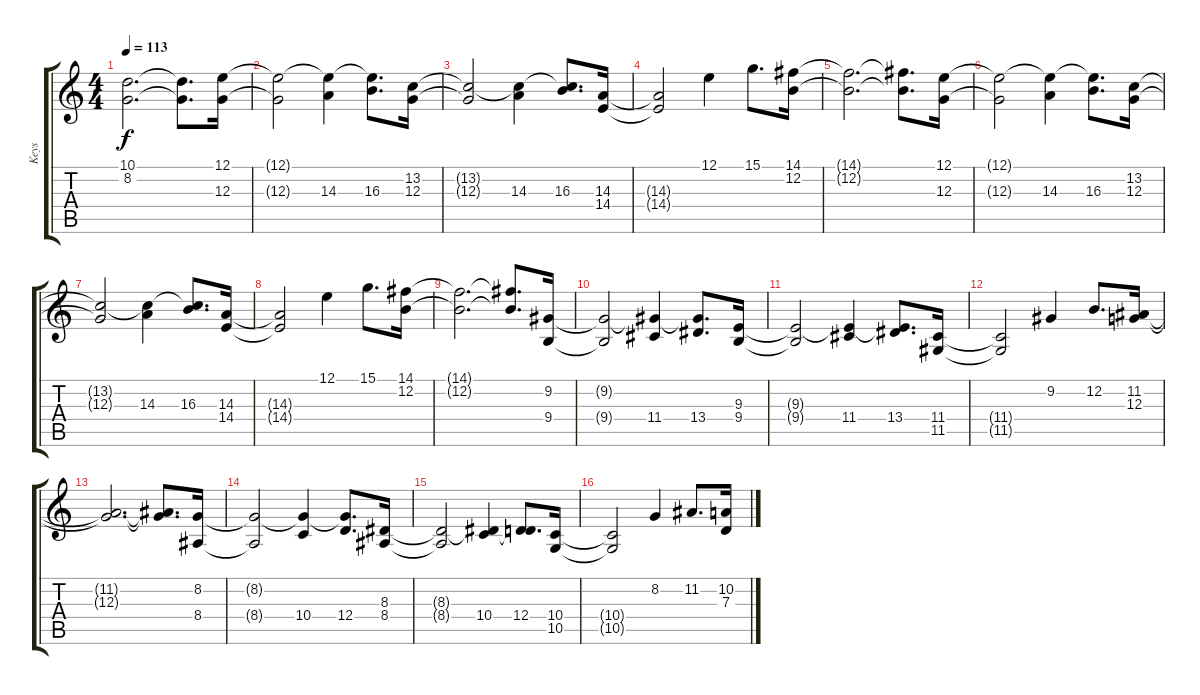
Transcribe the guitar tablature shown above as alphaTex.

\track ("Keys" "Keys") {instrument stringensemble1}
\staff {score tabs}
\tuning (E4 B3 G3 D3 A2 E2) {hide}
\ts (4 4)
\tempo 113
\clef g2
\ks c
(10.1{t} 8.2{t}).2{d dy f} (10.1{t} 8.2{t}).8{d} (12.1 12.3).16 |
(12.1{t} 12.3{t}).2 (12.1{t} 14.3).4 (12.1{t} 16.3).8{d} (13.2 12.3).16 |
(13.2{t} 12.3{t}).2 (13.2{t} 14.3).4 (13.2{t} 16.3).8{d} (14.3 14.4).16 |
(14.3{t} 14.4{t}).2 12.1.4 15.1.8{d} (14.1 12.2).16 |
(14.1{t} 12.2{t}).2{d} (14.1{t} 12.2{t}).8{d} (12.1 12.3).16 |
(12.1{t} 12.3{t}).2 (12.1{t} 14.3).4 (12.1{t} 16.3).8{d} (13.2 12.3).16 |
(13.2{t} 12.3{t}).2 (13.2{t} 14.3).4 (13.2{t} 16.3).8{d} (14.3 14.4).16 |
(14.3{t} 14.4{t}).2 12.1.4 15.1.8{d} (14.1 12.2).16 |
(14.1{t} 12.2{t}).2{d} (14.1{t} 12.2{t}).8{d} (9.2 9.4).16 |
(9.2{t} 9.4{t}).2 (9.2{t} 11.4).4 (9.2{t} 13.4).8{d} (9.3 9.4).16 |
(9.3{t} 9.4{t}).2 (9.3{t} 11.4).4 (9.3{t} 13.4).8{d} (11.4 11.5).16 |
(11.4{t} 11.5{t}).2 9.2.4 12.2.8{d} (11.2 12.3).16 |
(11.2{t} 12.3{t}).2{d} (11.2{t} 12.3{t}).8{d} (8.2 8.4).16 |
(8.2{t} 8.4{t}).2 (8.2{t} 10.4).4 (8.2{t} 12.4).8{d} (8.3 8.4).16 |
(8.3{t} 8.4{t}).2 (8.3{t} 10.4).4 (8.3{t} 12.4).8{d} (10.4 10.5).16 |
(10.4{t} 10.5{t}).2 8.2.4 11.2.8{d} (10.2 7.3).16
